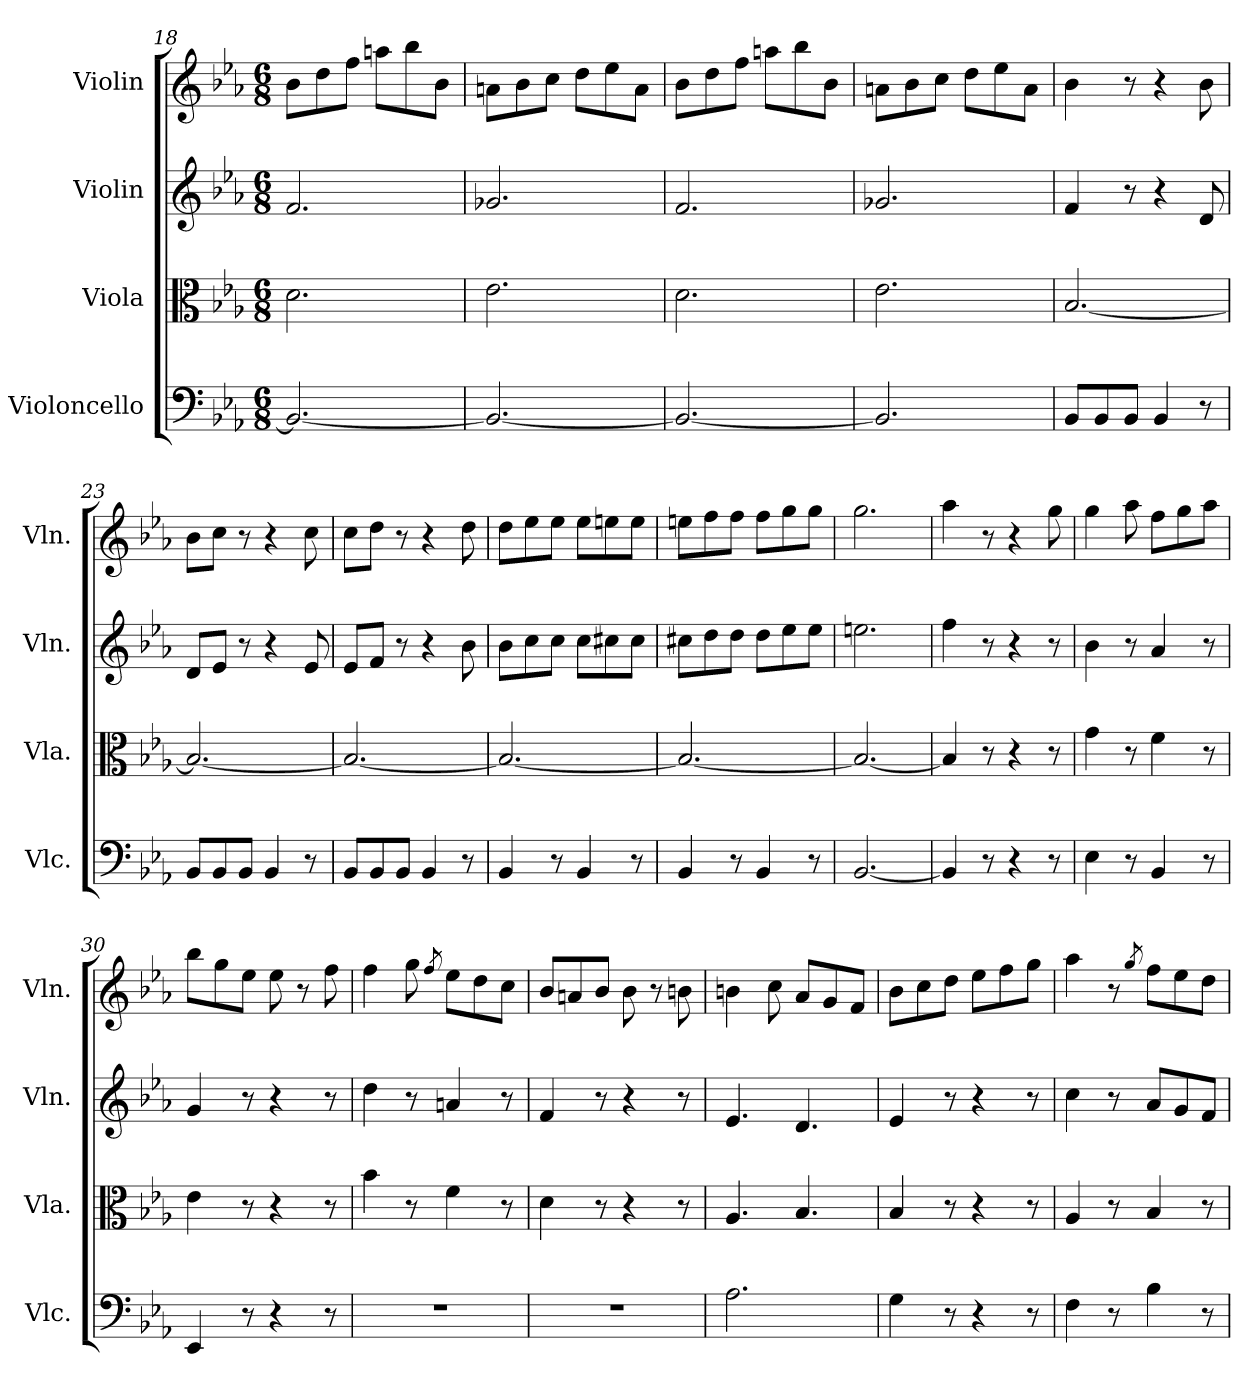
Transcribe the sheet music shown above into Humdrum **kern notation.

**kern	**kern	**kern	**kern
*part4	*part3	*part2	*part1
*staff4	*staff3	*staff2	*staff1
*I"Violoncello	*I"Viola	*I"Violin	*I"Violin
*I'Vlc.	*I'Vla.	*I'Vln.	*I'Vln.
*clefF4	*clefC3	*clefG2	*clefG2
*k[b-e-a-]	*k[b-e-a-]	*k[b-e-a-]	*k[b-e-a-]
*E-:	*E-:	*E-:	*E-:
*M6/8	*M6/8	*M6/8	*M6/8
=18	=18	=18	=18
2.BB-/_	2.d\	2.f/	8b-\L
.	.	.	8dd\
.	.	.	8ff\J
.	.	.	8aan\L
.	.	.	8bb-\
.	.	.	8b-\J
=19	=19	=19	=19
2.BB-/_	2.e-\	2.g-X/	8an\L
.	.	.	8b-\
.	.	.	8cc\J
.	.	.	8dd\L
.	.	.	8ee-\
.	.	.	8a\J
=20	=20	=20	=20
2.BB-/_	2.d\	2.f/	8b-\L
.	.	.	8dd\
.	.	.	8ff\J
.	.	.	8aan\L
.	.	.	8bb-\
.	.	.	8b-\J
=21	=21	=21	=21
2.BB-/]	2.e-\	2.g-X/	8an\L
.	.	.	8b-\
.	.	.	8cc\J
.	.	.	8dd\L
.	.	.	8ee-\
.	.	.	8a\J
=22	=22	=22	=22
8BB-/L	[2.B-/	4f/	4b-\
8BB-/	.	.	.
8BB-/J	.	8r	8r
4BB-/	.	4r	4r
8r	.	8d/	8b-\
=23	=23	=23	=23
8BB-/L	2.B-/_	8d/L	8b-\L
8BB-/	.	8e-/J	8cc\J
8BB-/J	.	8r	8r
4BB-/	.	4r	4r
8r	.	8e-/	8cc\
=24	=24	=24	=24
8BB-/L	2.B-/_	8e-/L	8cc\L
8BB-/	.	8f/J	8dd\J
8BB-/J	.	8r	8r
4BB-/	.	4r	4r
8r	.	8b-\	8dd\
=25	=25	=25	=25
4BB-/	2.B-/_	8b-\L	8dd\L
.	.	8cc\	8ee-\
8r	.	8cc\J	8ee-\J
4BB-/	.	8cc\L	8ee-\L
.	.	8cc#X\	8een\
8r	.	8cc#\J	8ee\J
=26	=26	=26	=26
4BB-/	2.B-/_	8cc#X\L	8een\L
.	.	8dd\	8ff\
8r	.	8dd\J	8ff\J
4BB-/	.	8dd\L	8ff\L
.	.	8ee-\	8gg\
8r	.	8ee-\J	8gg\J
=27	=27	=27	=27
[2.BB-/	2.B-/_	2.een\	2.gg\
=28	=28	=28	=28
4BB-/]	4B-/]	4ff\	4aa-\
8r	8r	8r	8r
4r	4r	4r	4r
8r	8r	8r	8gg\
=29	=29	=29	=29
4E-\	4g\	4b-\	4gg\
8r	8r	8r	8aa-\
4BB-/	4f\	4a-/	8ff\L
.	.	.	8gg\
8r	8r	8r	8aa-\J
=30	=30	=30	=30
4EE-/	4e-\	4g/	8bb-\L
.	.	.	8gg\
8r	8r	8r	8ee-\J
4r	4r	4r	8ee-\
.	.	.	8r
8r	8r	8r	8ff\
=31	=31	=31	=31
2.r	4b-\	4dd\	4ff\
.	8r	8r	8gg\
.	.	.	8qff/
.	4f\	4an/	8ee-\L
.	.	.	8dd\
.	8r	8r	8cc\J
=32	=32	=32	=32
2.r	4d\	4f/	8b-/L
.	.	.	8an/
.	8r	8r	8b-/J
.	4r	4r	8b-\
.	.	.	8r
.	8r	8r	8bn\
=33	=33	=33	=33
2.A-\	4.A-/	4.e-/	4bn\
.	.	.	8cc\
.	4.B-/	4.d/	8a-/L
.	.	.	8g/
.	.	.	8f/J
=34	=34	=34	=34
4G\	4B-/	4e-/	8b-\L
.	.	.	8cc\
8r	8r	8r	8dd\J
4r	4r	4r	8ee-\L
.	.	.	8ff\
8r	8r	8r	8gg\J
=35	=35	=35	=35
4F\	4A-/	4cc\	4aa-\
8r	8r	8r	8r
.	.	.	8qgg/
4B-\	4B-/	8a-/L	8ff\L
.	.	8g/	8ee-\
8r	8r	8f/J	8dd\J
=	=	=	=
*-	*-	*-	*-
